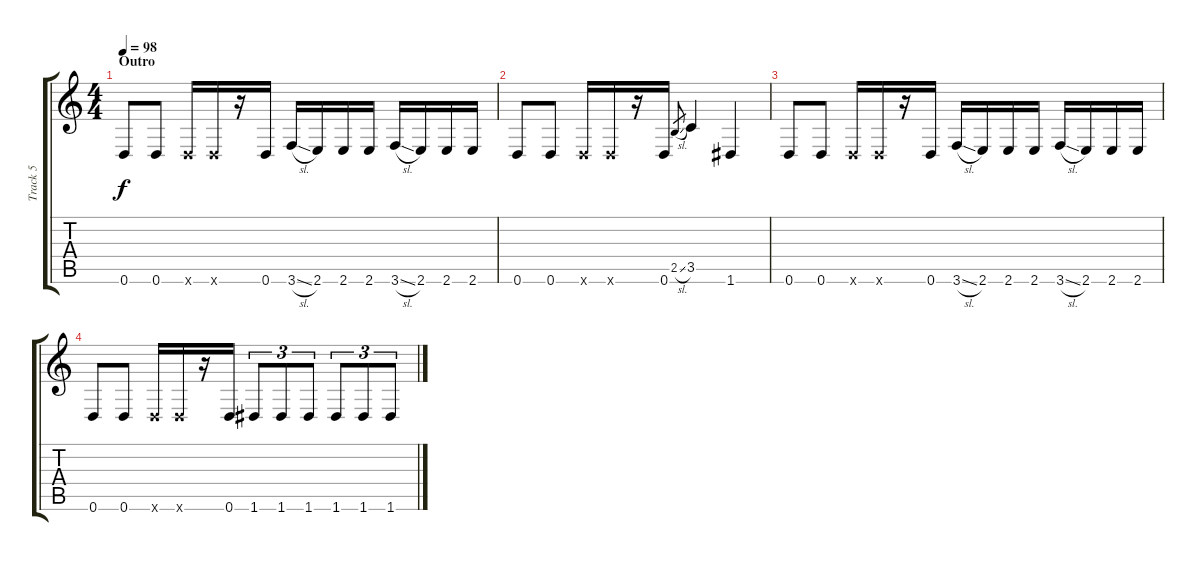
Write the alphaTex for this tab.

\track ("Track 5" "Track 5") {instrument electricbasspick}
\staff {score tabs}
\tuning (E4 B3 G3 D3 A2 D2) {hide}
\ts (4 4)
\section ("" "Outro")
\tempo 98
\clef g2
\ks c
0.6.8{dy f} 0.6.8 0.6{x}.16 0.6{x}.16 r.16 0.6.16 3.6{sl}.16 2.6.16 2.6.16 2.6.16 3.6{sl}.16 2.6.16 2.6.16 2.6.16 |
0.6.8 0.6.8 0.6{x}.16 0.6{x}.16 r.16 0.6.16 2.5{sl}.8{gr} 3.5.4 1.6.4 |
0.6.8 0.6.8 0.6{x}.16 0.6{x}.16 r.16 0.6.16 3.6{sl}.16 2.6.16 2.6.16 2.6.16 3.6{sl}.16 2.6.16 2.6.16 2.6.16 |
0.6.8 0.6.8 0.6{x}.16 0.6{x}.16 r.16 0.6.16 1.6.8{tu (3 2)} 1.6.8{tu (3 2)} 1.6.8{tu (3 2)} 1.6.8{tu (3 2)} 1.6.8{tu (3 2)} 1.6.8{tu (3 2)}
